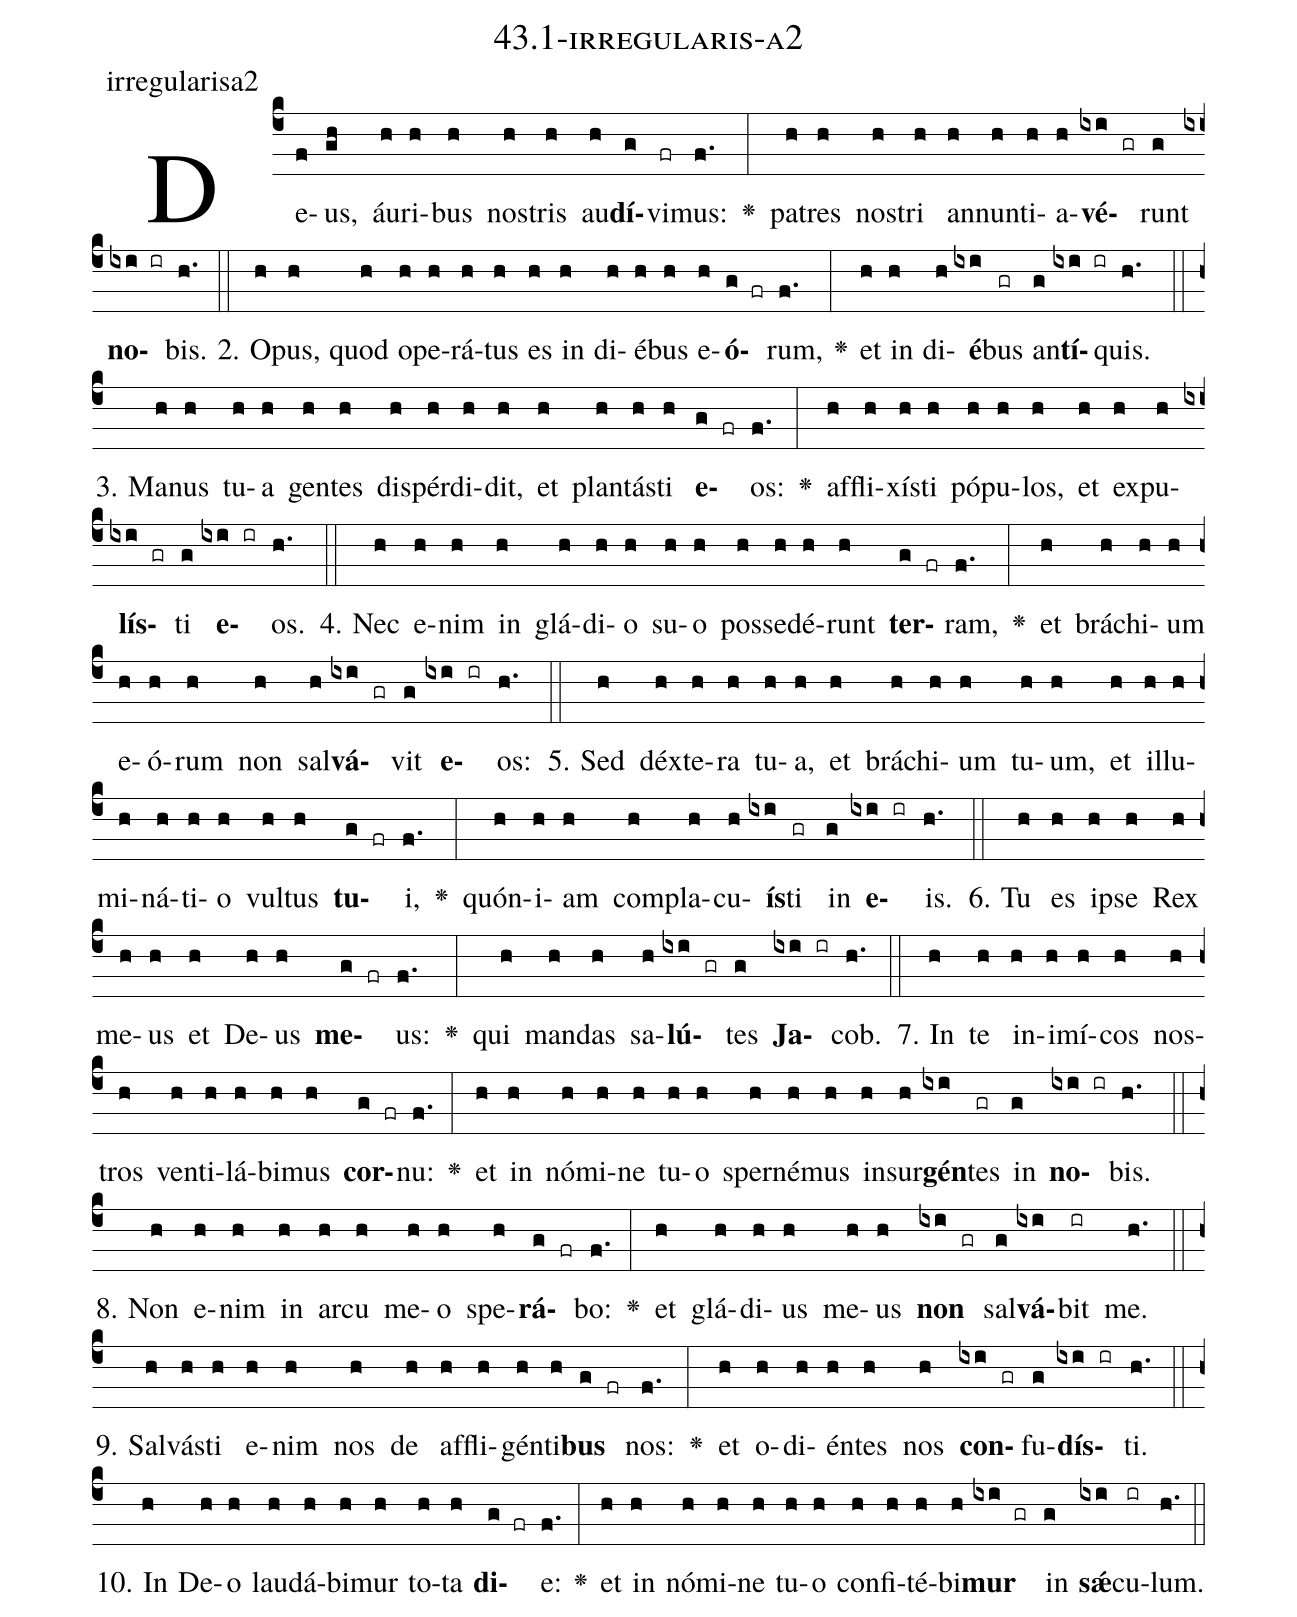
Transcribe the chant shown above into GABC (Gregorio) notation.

name: 43.1-irregularis-a2;
annotation: irregularisa2;
%%
(c4)De(f)us,(gh) áu(h)ri(h)bus(h) nos(h)tris(h) au(h)<b>dí</b>(g)vi(fr)mus:(f.) <v>\greheightstar</v>(:) pa(h)tres(h) nos(h)tri(h) an(h)nun(h)ti(h)a(h)<b>vé</b>(ixi gr)runt(g) <b>no</b>(ixi ir)bis.(h.) (::)
2. O(h)pus,(h) quod(h) o(h)pe(h)rá(h)tus(h) es(h) in(h) di(h)é(h)bus(h) e(h)<b>ó</b>(g fr)rum,(f.) <v>\greheightstar</v>(:) et(h) in(h) di(h)<b>é</b>(ixi)bus(gr) an(g)<b>tí</b>(ixi ir)quis.(h.) (::)
3. Ma(h)nus(h) tu(h)a(h) gen(h)tes(h) dis(h)pér(h)di(h)dit,(h) et(h) plan(h)tás(h)ti(h) <b>e</b>(g fr)os:(f.) <v>\greheightstar</v>(:) af(h)fli(h)xís(h)ti(h) pó(h)pu(h)los,(h) et(h) ex(h)pu(h)<b>lís</b>(ixi gr)ti(g) <b>e</b>(ixi ir)os.(h.) (::)
4. Nec(h) e(h)nim(h) in(h) glá(h)di(h)o(h) su(h)o(h) pos(h)se(h)dé(h)runt(h) <b>ter</b>(g fr)ram,(f.) <v>\greheightstar</v>(:) et(h) brá(h)chi(h)um(h) e(h)ó(h)rum(h) non(h) sal(h)<b>vá</b>(ixi gr)vit(g) <b>e</b>(ixi ir)os:(h.) (::)
5. Sed(h) déx(h)te(h)ra(h) tu(h)a,(h) et(h) brá(h)chi(h)um(h) tu(h)um,(h) et(h) il(h)lu(h)mi(h)ná(h)ti(h)o(h) vul(h)tus(h) <b>tu</b>(g fr)i,(f.) <v>\greheightstar</v>(:) quón(h)i(h)am(h) com(h)pla(h)cu(h)<b>ís</b>(ixi)ti(gr) in(g) <b>e</b>(ixi ir)is.(h.) (::)
6. Tu(h) es(h) ip(h)se(h) Rex(h) me(h)us(h) et(h) De(h)us(h) <b>me</b>(g fr)us:(f.) <v>\greheightstar</v>(:) qui(h) man(h)das(h) sa(h)<b>lú</b>(ixi gr)tes(g) <b>Ja</b>(ixi ir)cob.(h.) (::)
7. In(h) te(h) in(h)i(h)mí(h)cos(h) nos(h)tros(h) ven(h)ti(h)lá(h)bi(h)mus(h) <b>cor</b>(g fr)nu:(f.) <v>\greheightstar</v>(:) et(h) in(h) nó(h)mi(h)ne(h) tu(h)o(h) sper(h)né(h)mus(h) in(h)sur(h)<b>gén</b>(ixi)tes(gr) in(g) <b>no</b>(ixi ir)bis.(h.) (::)
8. Non(h) e(h)nim(h) in(h) ar(h)cu(h) me(h)o(h) spe(h)<b>rá</b>(g fr)bo:(f.) <v>\greheightstar</v>(:) et(h) glá(h)di(h)us(h) me(h)us(h) <b>non</b>(ixi gr) sal(g)<b>vá</b>(ixi)bit(ir) me.(h.) (::)
9. Sal(h)vás(h)ti(h) e(h)nim(h) nos(h) de(h) af(h)fli(h)gén(h)ti(h)<b>bus</b>(g fr) nos:(f.) <v>\greheightstar</v>(:) et(h) o(h)di(h)én(h)tes(h) nos(h) <b>con</b>(ixi gr)fu(g)<b>dís</b>(ixi ir)ti.(h.) (::)
10. In(h) De(h)o(h) lau(h)dá(h)bi(h)mur(h) to(h)ta(h) <b>di</b>(g fr)e:(f.) <v>\greheightstar</v>(:) et(h) in(h) nó(h)mi(h)ne(h) tu(h)o(h) con(h)fi(h)té(h)bi(h)<b>mur</b>(ixi gr) in(g) <b>sǽ</b>(ixi)cu(ir)lum.(h.) (::)
